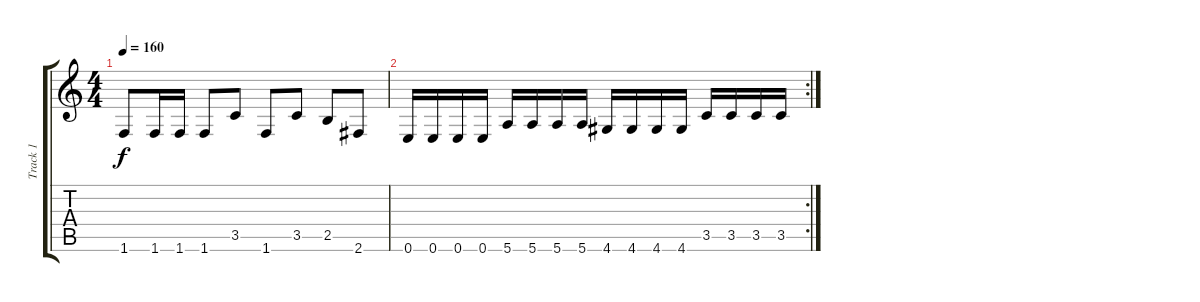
\track ("Track 1" "Track 1") {instrument distortionguitar}
\staff {score tabs}
\tuning (E4 B3 G3 D3 A2 E2) {hide}
\ts (4 4)
\tempo 160
\clef g2
\ks c
1.6.8{dy f} 1.6.16 1.6.16 1.6.8 3.5.8 1.6.8 3.5.8 2.5.8 2.6.8 |
\rc 2
0.6.16 0.6.16 0.6.16 0.6.16 5.6.16 5.6.16 5.6.16 5.6.16 4.6.16 4.6.16 4.6.16 4.6.16 3.5.16 3.5.16 3.5.16 3.5.16
